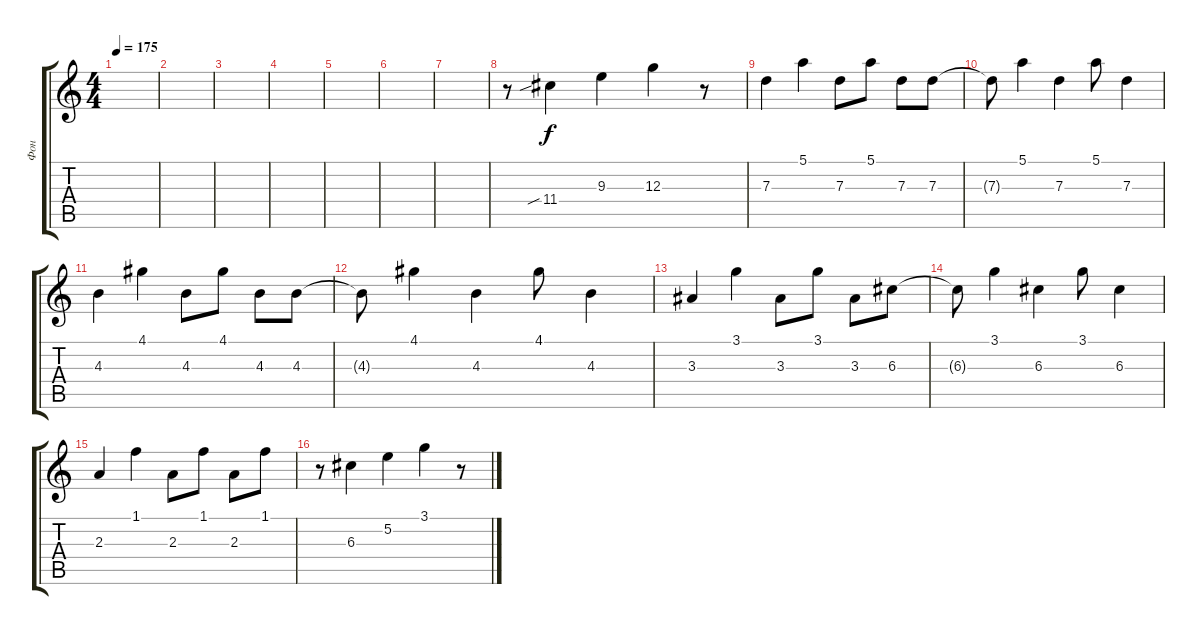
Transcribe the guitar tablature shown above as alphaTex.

\track ("Фон" "Фон") {instrument acousticguitarsteel}
\staff {score tabs}
\tuning (E4 B3 G3 D3 A2 E2) {hide}
\ts (4 4)
\tempo 175
\clef g2
\ks c
|
|
|
|
|
|
|
r.8 11.4{sib}.4 9.3.4 12.3.4 r.8 |
7.3.4 5.1.4 7.3.8 5.1.8 7.3.8 7.3.8 |
7.3{t}.8 5.1.4 7.3.4 5.1.8 7.3.4 |
4.3.4 4.1.4 4.3.8 4.1.8 4.3.8 4.3.8 |
4.3{t}.8 4.1.4 4.3.4 4.1.8 4.3.4 |
3.3.4 3.1.4 3.3.8 3.1.8 3.3.8 6.3.8 |
6.3{t}.8 3.1.4 6.3.4 3.1.8 6.3.4 |
2.3.4 1.1.4 2.3.8 1.1.8 2.3.8 1.1.8 |
r.8 6.3.4 5.2.4 3.1.4 r.8
